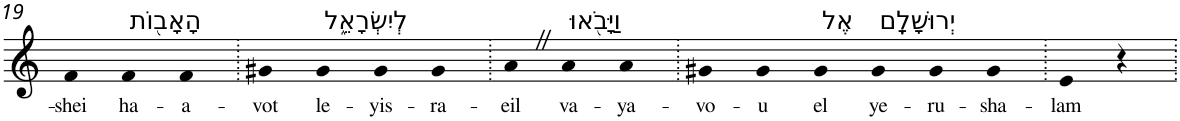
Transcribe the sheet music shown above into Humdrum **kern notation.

**kern	**text
*part1	*part1
*staff1	*staff1
*I"Piano	*
*I'Pno	*
!!LO:PB:g=z
*clefG2	*
*k[]	*
=19	=19
!	!LO:LY:b
4f	-shei
!LO:TX:a:t=הָאָב֖וֹת	!
!	!LO:LY:b
4f	ha-
!	!LO:LY:b
4f	-a-
=20.	=20.
!	!LO:LY:b
4g#X	-vot
!LO:TX:a:t=לְיִשְׂרָאֵ֑ל	!
!	!LO:LY:b
4g#	le-
!	!LO:LY:b
4g#	-yis-
!	!LO:LY:b
4g#	-ra-
=21.	=21.
!	!LO:LY:b
4aZ	-eil
!LO:TX:a:t=וַיָּבֹ֖אוּ	!
!	!LO:LY:b
4a	va-
!	!LO:LY:b
4a	-ya-
=22.	=22.
!	!LO:LY:b
4g#X	-vo-
!	!LO:LY:b
4g#	-u
!LO:TX:a:t=אֶל	!
!	!LO:LY:b
4g#	el
!LO:TX:a:t=יְרוּשָׁלִָֽם	!
!	!LO:LY:b
4g#	ye-
!	!LO:LY:b
4g#	-ru-
!	!LO:LY:b
4g#	-sha-
=23.	=23.
!	!LO:LY:b
4e	-lam
4r	.
=.	=.
*-	*-
